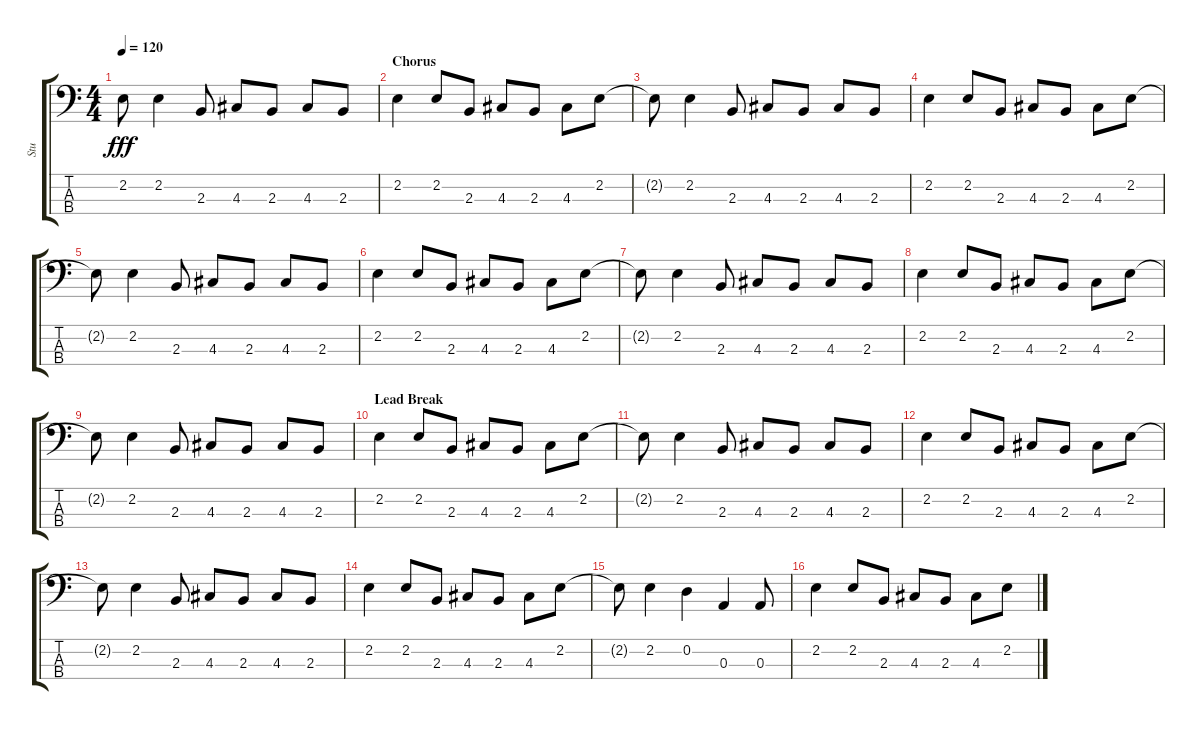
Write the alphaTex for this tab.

\track ("Stu" "Stu") {instrument electricbassfinger}
\staff {score tabs}
\tuning (G2 D2 A1 E1) {hide}
\ts (4 4)
\tempo 120
\clef f4
\ks c
2.2{t}.8{dy fff} 2.2.4 2.3.8 4.3.8 2.3.8 4.3.8 2.3.8 |
\section ("" "Chorus")
2.2.4 2.2.8 2.3.8 4.3.8 2.3.8 4.3.8 2.2.8 |
2.2{t}.8 2.2.4 2.3.8 4.3.8 2.3.8 4.3.8 2.3.8 |
2.2.4 2.2.8 2.3.8 4.3.8 2.3.8 4.3.8 2.2.8 |
2.2{t}.8 2.2.4 2.3.8 4.3.8 2.3.8 4.3.8 2.3.8 |
2.2.4 2.2.8 2.3.8 4.3.8 2.3.8 4.3.8 2.2.8 |
2.2{t}.8 2.2.4 2.3.8 4.3.8 2.3.8 4.3.8 2.3.8 |
2.2.4 2.2.8 2.3.8 4.3.8 2.3.8 4.3.8 2.2.8 |
2.2{t}.8 2.2.4 2.3.8 4.3.8 2.3.8 4.3.8 2.3.8 |
\section ("" "Lead Break")
2.2.4 2.2.8 2.3.8 4.3.8 2.3.8 4.3.8 2.2.8 |
2.2{t}.8 2.2.4 2.3.8 4.3.8 2.3.8 4.3.8 2.3.8 |
2.2.4 2.2.8 2.3.8 4.3.8 2.3.8 4.3.8 2.2.8 |
2.2{t}.8 2.2.4 2.3.8 4.3.8 2.3.8 4.3.8 2.3.8 |
2.2.4 2.2.8 2.3.8 4.3.8 2.3.8 4.3.8 2.2.8 |
2.2{t}.8 2.2.4 0.2.4 0.3.4 0.3.8 |
2.2.4 2.2.8 2.3.8 4.3.8 2.3.8 4.3.8 2.2.8
